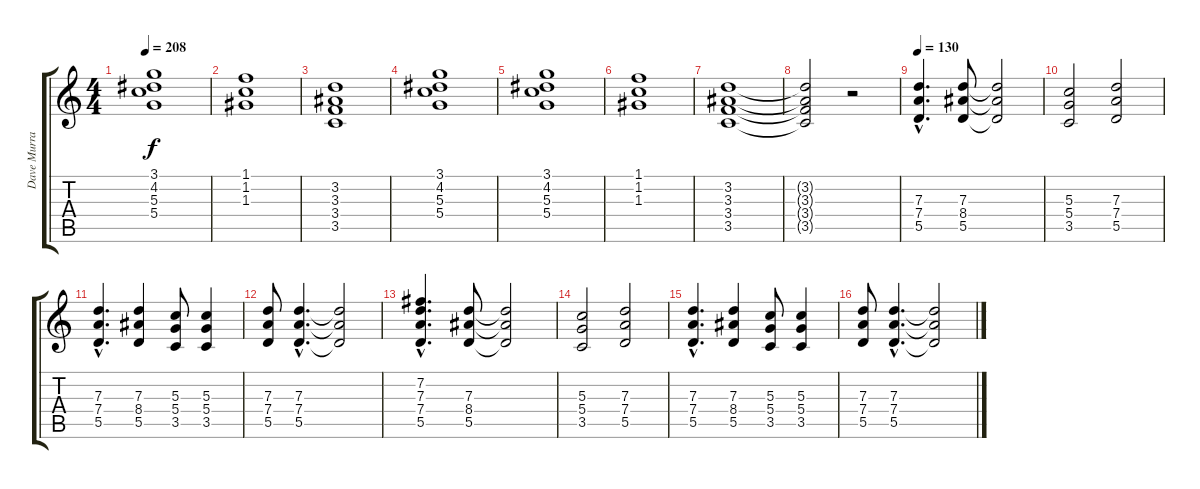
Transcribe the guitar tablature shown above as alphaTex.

\track ("Dave Murray" "Dave Murra") {instrument distortionguitar}
\staff {score tabs}
\tuning (E4 B3 G3 D3 A2 E2) {hide}
\ts (4 4)
\tempo 208
\clef g2
\ks c
(3.1 4.2 5.3 5.4).1{dy f} |
(1.1 1.2 1.3).1 |
(3.2 3.3 3.4 3.5).1 |
(3.1 4.2 5.3 5.4).1 |
(3.1 4.2 5.3 5.4).1 |
(1.1 1.2 1.3).1 |
(3.2 3.3 3.4 3.5).1 |
(3.2{t} 3.3{t} 3.4{t} 3.5{t}).2 r.2 |
\tempo 130
(7.3{hac} 7.4{hac} 5.5{hac}).4{d} (7.3 8.4 5.5).8 (7.3{t} 8.4{t} 5.5{t}).2 |
(5.3 5.4 3.5).2 (7.3 7.4 5.5).2 |
(7.3{hac} 7.4{hac} 5.5{hac}).4{d} (7.3 8.4 5.5).4 (5.3 5.4 3.5).8 (5.3 5.4 3.5).4 |
(7.3 7.4 5.5).8 (7.3{hac} 7.4{hac} 5.5{hac}).4{d} (7.3{t} 7.4{t} 5.5{t}).2 |
(7.2{hac} 7.3{hac} 7.4{hac} 5.5{hac}).4{d} (7.3 8.4 5.5).8 (7.3{t} 8.4{t} 5.5{t}).2 |
(5.3 5.4 3.5).2 (7.3 7.4 5.5).2 |
(7.3{hac} 7.4{hac} 5.5{hac}).4{d} (7.3 8.4 5.5).4 (5.3 5.4 3.5).8 (5.3 5.4 3.5).4 |
(7.3 7.4 5.5).8 (7.3{hac} 7.4{hac} 5.5{hac}).4{d} (7.3{t} 7.4{t} 5.5{t}).2
